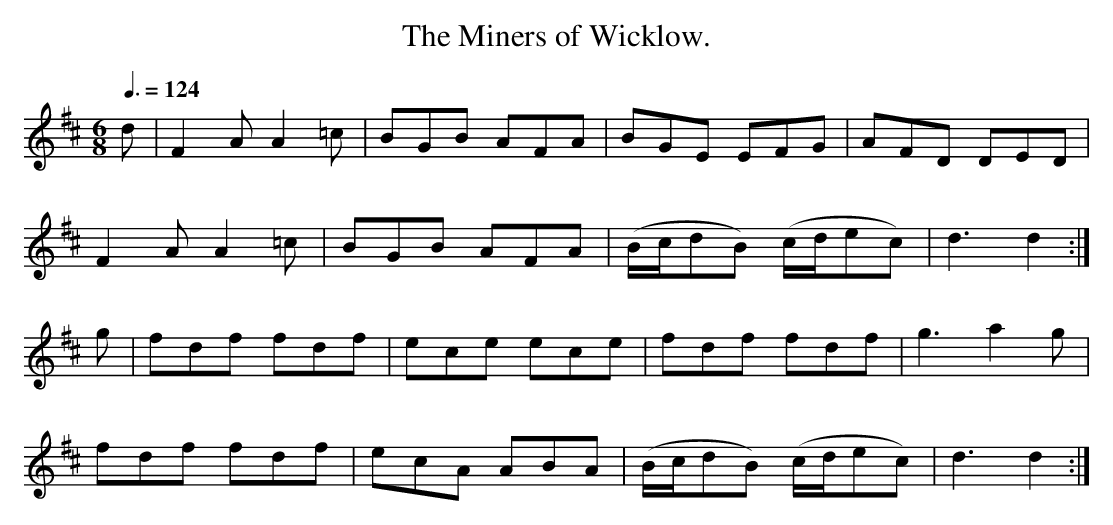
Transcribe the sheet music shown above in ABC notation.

X:1
T:The Miners of Wicklow.
M:6/8
L:1/8
Q:3/8=124
V:1 midi program 1 74
K:D
d | F2A A2=c | BGB AFA | BGE EFG | AFD DED |
 F2A A2=c | BGB AFA | (B/c/dB) (c/d/ec) | d3 d2 :|
g | fdf fdf | ece ece | fdf fdf | g3 a2g |
 fdf fdf | ecA ABA | (B/c/dB) (c/d/ec) | d3 d2 :|
